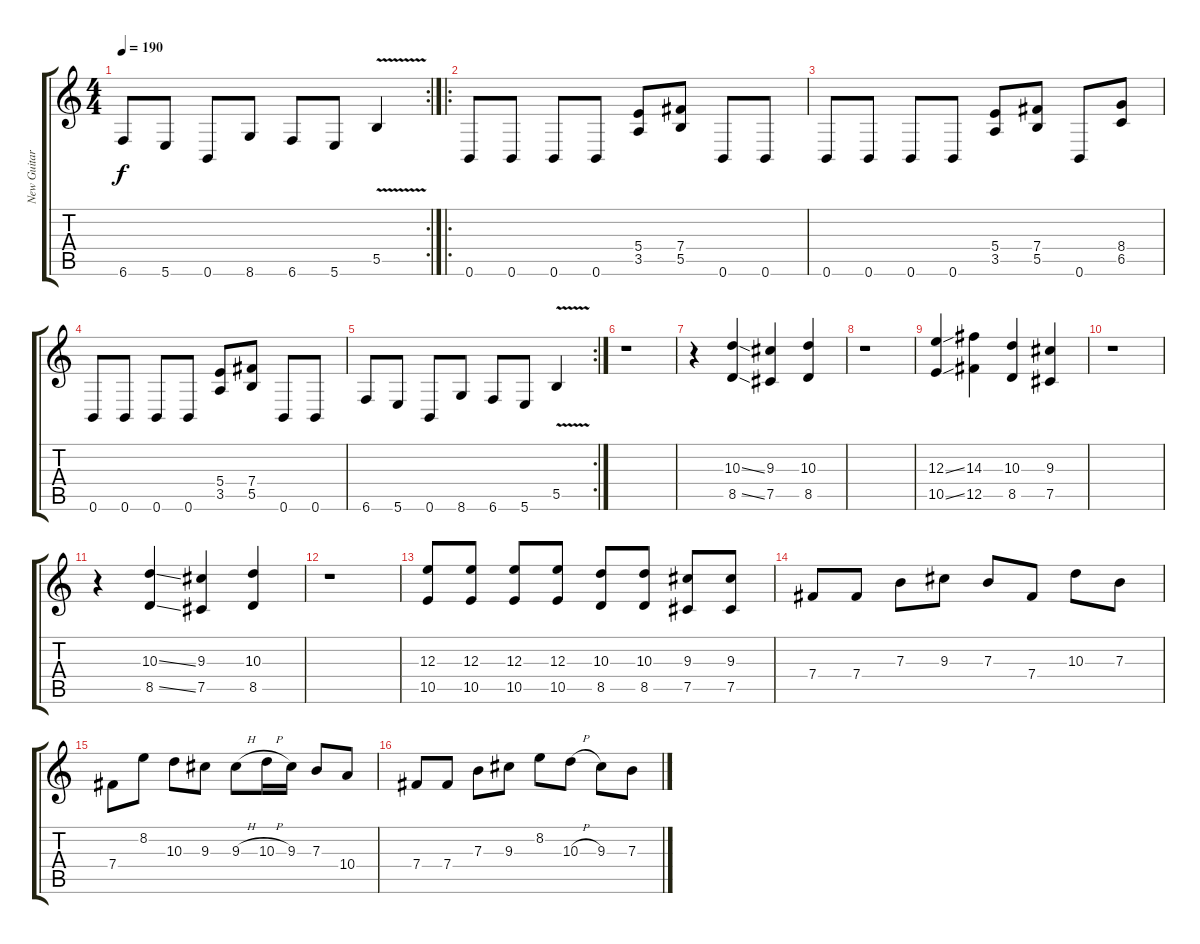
\track ("New Guitar" "New Guitar") {instrument distortionguitar}
\staff {score tabs}
\tuning (Db4 Ab3 E3 B2 Gb2 B1) {hide}
\rc 2
\ts (4 4)
\tempo 190
\clef g2
\ks c
6.6.8{dy f} 5.6.8 0.6.8 8.6.8 6.6.8 5.6.8 5.5{v}.4 |
\ro
0.6.8 0.6.8 0.6.8 0.6.8 (5.4 3.5).8 (7.4 5.5).8 0.6.8 0.6.8 |
0.6.8 0.6.8 0.6.8 0.6.8 (5.4 3.5).8 (7.4 5.5).8 0.6.8 (8.4 6.5).8 |
0.6.8 0.6.8 0.6.8 0.6.8 (5.4 3.5).8 (7.4 5.5).8 0.6.8 0.6.8 |
\rc 2
6.6.8 5.6.8 0.6.8 8.6.8 6.6.8 5.6.8 5.5{v}.4 |
r.1{instrument distortionguitar} |
r.4 (10.3{ss} 8.5{ss}).4 (9.3 7.5).4 (10.3 8.5).4 |
r.1 |
(12.3{ss} 10.5{ss}).4 (14.3 12.5).4 (10.3 8.5).4 (9.3 7.5).4 |
r.1 |
r.4 (10.3{ss} 8.5{ss}).4 (9.3 7.5).4 (10.3 8.5).4 |
r.1 |
(12.3 10.5).8 (12.3 10.5).8 (12.3 10.5).8 (12.3 10.5).8 (10.3 8.5).8 (10.3 8.5).8 (9.3 7.5).8 (9.3 7.5).8 |
7.4.8 7.4.8 7.3.8 9.3.8 7.3.8 7.4.8 10.3.8 7.3.8 |
7.4.8 8.2.8 10.3.8 9.3.8 9.3{h}.8 10.3{h}.16 9.3.16 7.3.8 10.4.8 |
7.4.8 7.4.8 7.3.8 9.3.8 8.2.8 10.3{h}.8 9.3.8 7.3.8
